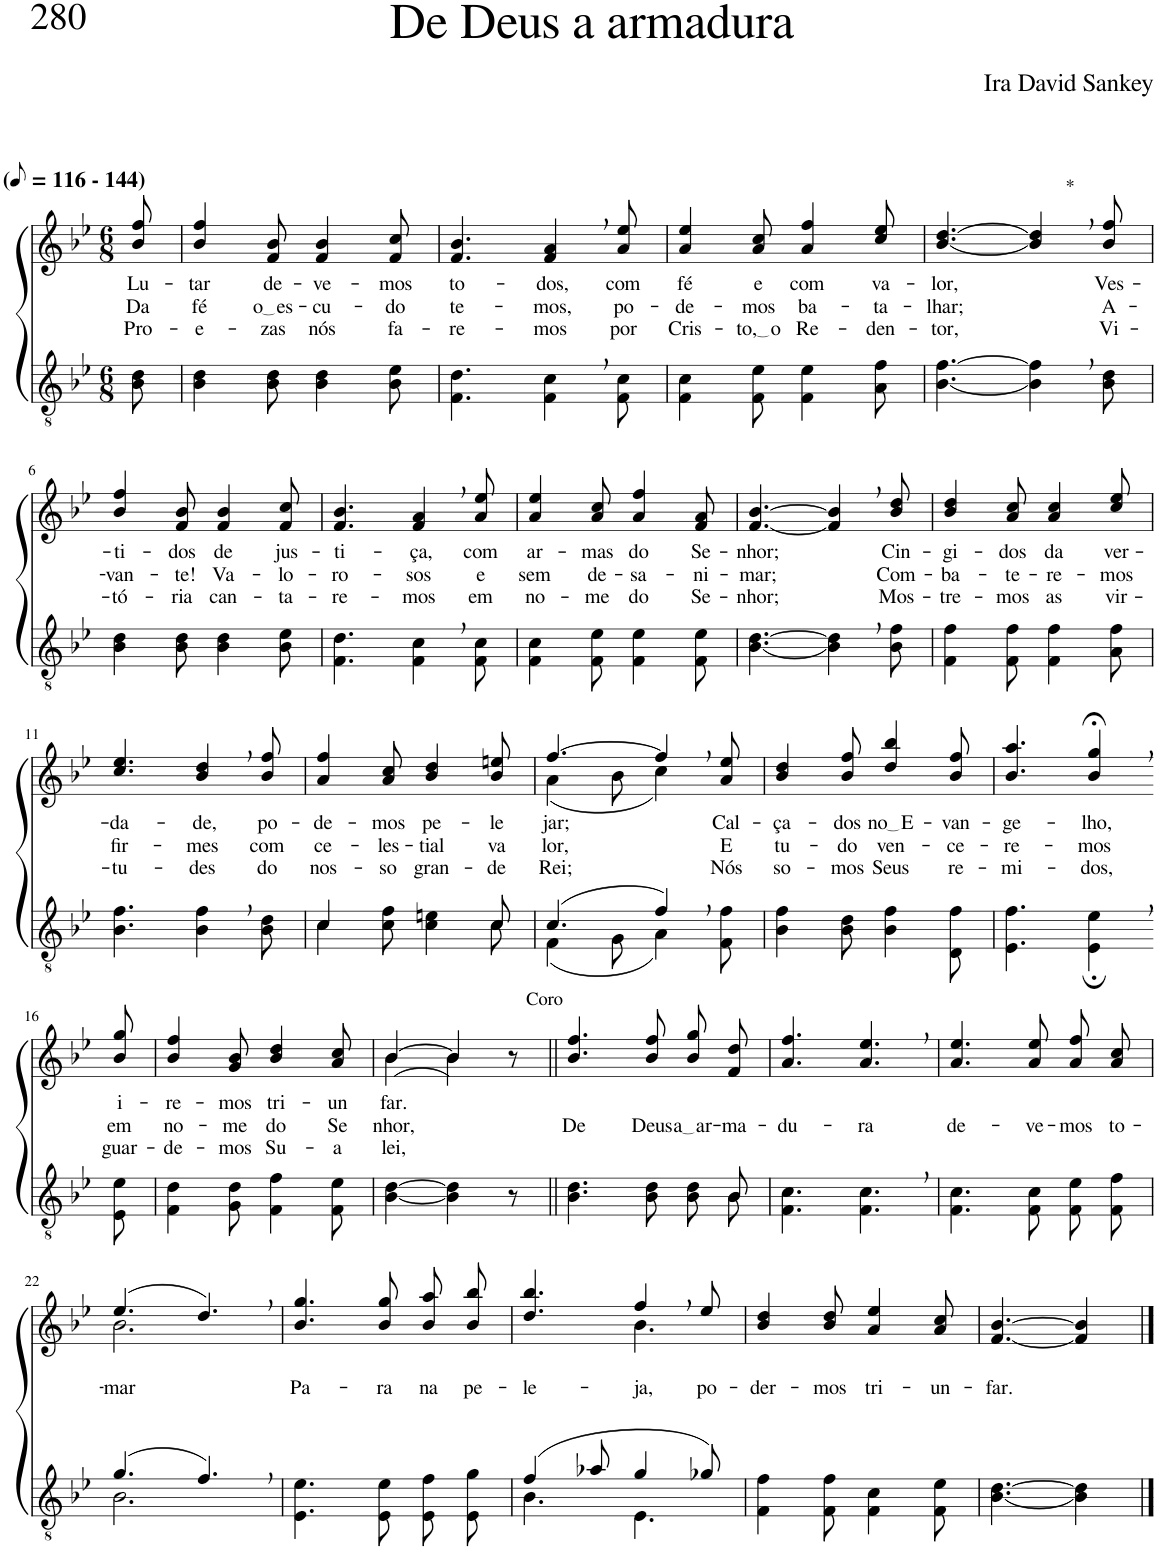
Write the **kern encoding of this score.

**kern	**kern	**text	**text	**text
*part2	*part1	*part1	*part1	*part1
*staff2	*staff1	*staff1	*staff1	*staff1
*I"Parte III e IV	*I"Parte I e II	*	*	*
*clefGv2	*clefG2	*	*	*
*Trd4c7	*Trd4c7	*	*	*
*k[b-e-]	*k[b-e-]	*	*	*
*M6/8	*M6/8	*	*	*
*MM58	*MM58	*	*	*
=1	=1	=1	=1	=1
!	!LO:TX:a:B:t=(	!	!	!
!	!LO:TX:a:B:t=- 144)	!	!	!
!	!	!LO:LY:b	!LO:LY:b	!LO:LY:b
8B-\ 8d\	8b-/ 8ff/	Lu-	Da	Pro-
=2	=2	=2	=2	=2
!	!	!LO:LY:b	!LO:LY:b	!LO:LY:b
4B-\ 4d\	4b-/ 4ff/	-tar	fé	-e-
!	!	!LO:LY:b	!LO:LY:b	!LO:LY:b
8B-\ 8d\	8f/ 8b-/	de-	o es	-zas
!	!	!LO:LY:b	!LO:LY:b	!LO:LY:b
4B-\ 4d\	4f/ 4b-/	-ve-	-cu-	nós
!	!	!LO:LY:b	!LO:LY:b	!LO:LY:b
8B-\ 8e-\	8f/ 8cc/	-mos	-do	fa-
=3	=3	=3	=3	=3
!	!	!LO:LY:b	!LO:LY:b	!LO:LY:b
4.F\ 4.d\	4.f/ 4.b-/	to-	te-	-re-
!	!	!LO:LY:b	!LO:LY:b	!LO:LY:b
4F\, 4c\,	4f/, 4a/,	-dos,	-mos,	-mos
!	!	!LO:LY:b	!LO:LY:b	!LO:LY:b
8F\ 8c\	8a/ 8ee-/	com	po-	por
=4	=4	=4	=4	=4
!	!	!LO:LY:b	!LO:LY:b	!LO:LY:b
4F\ 4c\	4a/ 4ee-/	fé	-de-	Cris-
!	!	!LO:LY:b	!LO:LY:b	!LO:LY:b
8F\ 8e-\	8a/ 8cc/	e	-mos	to, o
!	!	!LO:LY:b	!LO:LY:b	!LO:LY:b
4F\ 4e-\	4a/ 4ff/	com	ba-	Re-
!	!	!LO:LY:b	!LO:LY:b	!LO:LY:b
8A\ 8f\	8cc/ 8ee-/	va-	-ta-	-den-
=5	=5	=5	=5	=5
!	!	!LO:LY:b	!LO:LY:b	!LO:LY:b
[4.B-\ [4.f\	[4.b-/ [4.dd/	-lor,	-lhar;	-tor,
!	!LO:TX:a:t=*	!	!	!
4B-\], 4f\],	4b-/], 4dd/],	.	.	.
!	!	!LO:LY:b	!LO:LY:b	!LO:LY:b
8B-\ 8d\	8b-/ 8ff/	Ves-	A-	Vi-
!!LO:LB:g=z
=6	=6	=6	=6	=6
!	!	!LO:LY:b	!LO:LY:b	!LO:LY:b
4B-\ 4d\	4b-/ 4ff/	-ti-	-van-	-tó-
!	!	!LO:LY:b	!LO:LY:b	!LO:LY:b
8B-\ 8d\	8f/ 8b-/	-dos	-te!	-ria
!	!	!LO:LY:b	!LO:LY:b	!LO:LY:b
4B-\ 4d\	4f/ 4b-/	de	Va-	can-
!	!	!LO:LY:b	!LO:LY:b	!LO:LY:b
8B-\ 8e-\	8f/ 8cc/	jus-	-lo-	-ta-
=7	=7	=7	=7	=7
!	!	!LO:LY:b	!LO:LY:b	!LO:LY:b
4.F\ 4.d\	4.f/ 4.b-/	-ti-	-ro-	-re-
!	!	!LO:LY:b	!LO:LY:b	!LO:LY:b
4F\, 4c\,	4f/, 4a/,	-ça,	-sos	-mos
!	!	!LO:LY:b	!LO:LY:b	!LO:LY:b
8F\ 8c\	8a/ 8ee-/	com	e	em
=8	=8	=8	=8	=8
!	!	!LO:LY:b	!LO:LY:b	!LO:LY:b
4F\ 4c\	4a/ 4ee-/	ar-	sem	no-
!	!	!LO:LY:b	!LO:LY:b	!LO:LY:b
8F\ 8e-\	8a/ 8cc/	-mas	de-	-me
!	!	!LO:LY:b	!LO:LY:b	!LO:LY:b
4F\ 4e-\	4a/ 4ff/	do	-sa-	do
!	!	!LO:LY:b	!LO:LY:b	!LO:LY:b
8F\ 8e-\	8f/ 8a/	Se-	-ni-	Se-
=9	=9	=9	=9	=9
!	!	!LO:LY:b	!LO:LY:b	!LO:LY:b
[4.B-\ [4.d\	[4.f/ [4.b-/	-nhor;	-mar;	-nhor;
4B-\], 4d\],	4f/], 4b-/],	.	.	.
!	!	!LO:LY:b	!LO:LY:b	!LO:LY:b
8B-\ 8f\	8b-/ 8dd/	Cin-	Com-	Mos-
=10	=10	=10	=10	=10
!	!	!LO:LY:b	!LO:LY:b	!LO:LY:b
4F\ 4f\	4b-/ 4dd/	-gi-	-ba-	-tre-
!	!	!LO:LY:b	!LO:LY:b	!LO:LY:b
8F\ 8f\	8a/ 8cc/	-dos	-te-	-mos
!	!	!LO:LY:b	!LO:LY:b	!LO:LY:b
4F\ 4f\	4a/ 4cc/	da	-re-	as
!	!	!LO:LY:b	!LO:LY:b	!LO:LY:b
8A\ 8f\	8cc/ 8ee-/	ver-	-mos	vir-
!!LO:LB:g=z
=11	=11	=11	=11	=11
!	!	!LO:LY:b	!LO:LY:b	!LO:LY:b
4.B-\ 4.f\	4.cc/ 4.ee-/	-da-	fir-	-tu-
!	!	!LO:LY:b	!LO:LY:b	!LO:LY:b
4B-\, 4f\,	4b-/, 4dd/,	-de,	-mes	-des
!	!	!LO:LY:b	!LO:LY:b	!LO:LY:b
8B-\ 8d\	8b-/ 8ff/	po-	com	do
=12	=12	=12	=12	=12
*^	*	*	*	*
!	!	!	!LO:LY:b	!LO:LY:b	!LO:LY:b
4c\	4c/	4a/ 4ff/	-de-	ce-	nos-
!	!	!	!LO:LY:b	!LO:LY:b	!LO:LY:b
8c\ 8f\	4.ryy	8a/ 8cc/	-mos	-les-	-so
!	!	!	!LO:LY:b	!LO:LY:b	!LO:LY:b
4c\ 4en\	.	4b-/ 4dd/	pe-	-tial	gran-
!	!	!	!LO:LY:b	!LO:LY:b	!LO:LY:b
8c\	8c/	8b-/ 8een/	-le-	va-	-de
=13	=13	=13	=13	=13	=13
*	*	*^	*	*	*
!	!	!	!	!LO:LY:b	!LO:LY:b	!LO:LY:b
(4.c/	(4F\	[4.ff/	(4a\	jar;	-lor,	-Rei;
.	8G\	.	8b-\	.	.	.
4f,/)	4A\)	4ff,/]	4cc\)	.	.	.
!	!	!	!	!LO:LY:b	!LO:LY:b	!LO:LY:b
8ryy	8F\ 8f\	8a/ 8ee-/	8ryy	Cal-	E	Nós
=14	=14	=14	=14	=14	=14	=14
!	!	!	!	!LO:LY:b	!LO:LY:b	!LO:LY:b
*v	*v	*	*	*	*	*
*	*v	*v	*	*	*
4B-\ 4f\	4b-/ 4dd/	-ça-	tu-	so-
!	!	!LO:LY:b	!LO:LY:b	!LO:LY:b
8B-\ 8d\	8b-/ 8ff/	-dos	-do	-mos
!	!	!LO:LY:b	!LO:LY:b	!LO:LY:b
4B-\ 4f\	4dd/ 4bb-/	no E	ven-	Seus
!	!	!LO:LY:b	!LO:LY:b	!LO:LY:b
8D\ 8f\	8b-/ 8ff/	-van-	-ce-	re-
=15	=15	=15	=15	=15
!	!	!LO:LY:b	!LO:LY:b	!LO:LY:b
4.E-\ 4.f\	4.b-/ 4.aa/	-ge-	-re-	-mi-
!	!	!LO:LY:b	!LO:LY:b	!LO:LY:b
4E-\;, 4e-\;,	4b-/;<, 4gg/;<,	-lho,	-mos	-dos,
!!LO:LB:g=z
=16-	=16-	=16-	=16-	=16-
!	!	!LO:LY:b	!LO:LY:b	!LO:LY:b
8E-\ 8e-\	8b-/ 8gg/	i-	em	guar-
=17	=17	=17	=17	=17
!	!	!LO:LY:b	!LO:LY:b	!LO:LY:b
4F\ 4d\	4b-/ 4ff/	-re-	no-	-de-
!	!	!LO:LY:b	!LO:LY:b	!LO:LY:b
8G\ 8d\	8g/ 8b-/	-mos	-me	-mos
!	!	!LO:LY:b	!LO:LY:b	!LO:LY:b
4F\ 4f\	4b-/ 4dd/	tri-	do	Su-
!	!	!LO:LY:b	!LO:LY:b	!LO:LY:b
8F\ 8e-\	8a/ 8cc/	-un-	Se-	-a
=18	=18	=18	=18	=18
*	*^	*	*	*
!	!	!	!LO:LY:b	!LO:LY:b	!LO:LY:b
[4B-\ [4d\	([4b-/	4b-\	-far.	-nhor,	lei,
4B-\] 4d\]	4b-/])	4b-\	.	.	.
!	!LO:TX:a:t=Coro	!	!	!	!
8r	8r	8ryy	.	.	.
=19||	=19||	=19||	=19||	=19||	=19||
*^	*	*	*	*	*
!	!	!	!	!	!LO:LY:b	!
*	*	*v	*v	*	*	*
4.B-\ 4.d\	8ryy	4.b-/ 4.ff/	.	De	.
!	!	!	!	!LO:LY:b	!
*v	*v	*	*	*	*
8B-\ 8d\L	8b-\ 8ff\L	.	Deus	.
!	!	!	!LO:LY:b	!
8B-\ 8d\	8b-\ 8gg\	.	a ar	.
*^	*	*	*	*
!	!	!	!	!LO:LY:b	!
8B-\J	8B-/	8f\ 8dd\J	.	-ma-	.
=20	=20	=20	=20	=20	=20
!	!	!	!	!LO:LY:b	!
*v	*v	*	*	*	*
4.F\ 4.c\	4.a/ 4.ff/	.	-du-	.
!	!	!	!LO:LY:b	!
4.F\, 4.c\,	4.a/, 4.ee-/,	.	-ra	.
=21	=21	=21	=21	=21
!	!	!	!LO:LY:b	!
4.F\ 4.c\	4.a/ 4.ee-/	.	de-	.
!	!	!	!LO:LY:b	!
8F\ 8c\L	8a\ 8ee-\L	.	-ve-	.
!	!	!	!LO:LY:b	!
8F\ 8e-\	8a\ 8ff\	.	-mos	.
!	!	!	!LO:LY:b	!
8F\ 8f\J	8a\ 8cc\J	.	to-	.
!!LO:LB:g=z
=22	=22	=22	=22	=22
*^	*	*	*	*
!	!	!	!	!LO:LY:b	!
*	*	*^	*	*	*
(4.g/	2.B-\	(4.ee-/	2.b-\	.	-mar	.
4.f,/)	.	4.dd,/)	.	.	.	.
*v	*v	*	*	*	*	*
*	*v	*v	*	*	*
=23	=23	=23	=23	=23
!	!	!	!LO:LY:b	!
4.E-\ 4.e-\	4.b-/ 4.gg/	.	Pa-	.
!	!	!	!LO:LY:b	!
8E-\ 8e-\L	8b-\ 8gg\L	.	-ra	.
!	!	!	!LO:LY:b	!
8E-\ 8f\	8b-\ 8aa\	.	na	.
!	!	!	!LO:LY:b	!
8E-\ 8g\J	8b-\ 8bb-\J	.	pe-	.
=24	=24	=24	=24	=24
*^	*	*	*	*
!	!	!	!	!LO:LY:b	!
*	*	*^	*	*	*
(4f/	4.B-\	4.dd/ 4.bb-/	4.ryy	.	-le-	.
8a-X/	.	.	.	.	.	.
!	!	!	!	!	!LO:LY:b	!
4g/	4.E-\	4ff,/	4.b-\	.	-ja,	.
!	!	!	!	!	!LO:LY:b	!
8g-X/)	.	8ee-/	.	.	po-	.
*v	*v	*	*	*	*	*
*	*v	*v	*	*	*
=25	=25	=25	=25	=25
!	!	!	!LO:LY:b	!
4F\ 4f\	4b-/ 4dd/	.	-der-	.
!	!	!	!LO:LY:b	!
8F\ 8f\	8b-/ 8dd/	.	-mos	.
!	!	!	!LO:LY:b	!
4F\ 4c\	4a/ 4ee-/	.	tri-	.
!	!	!	!LO:LY:b	!
8F\ 8e-\	8a/ 8cc/	.	-un-	.
=26	=26	=26	=26	=26
!	!	!	!LO:LY:b	!
[4.B-\ [4.d\	[4.f/ [4.b-/	.	-far.	.
4B-\] 4d\]	4f/] 4b-/]	.	.	.
==	==	==	==	==
*-	*-	*-	*-	*-
